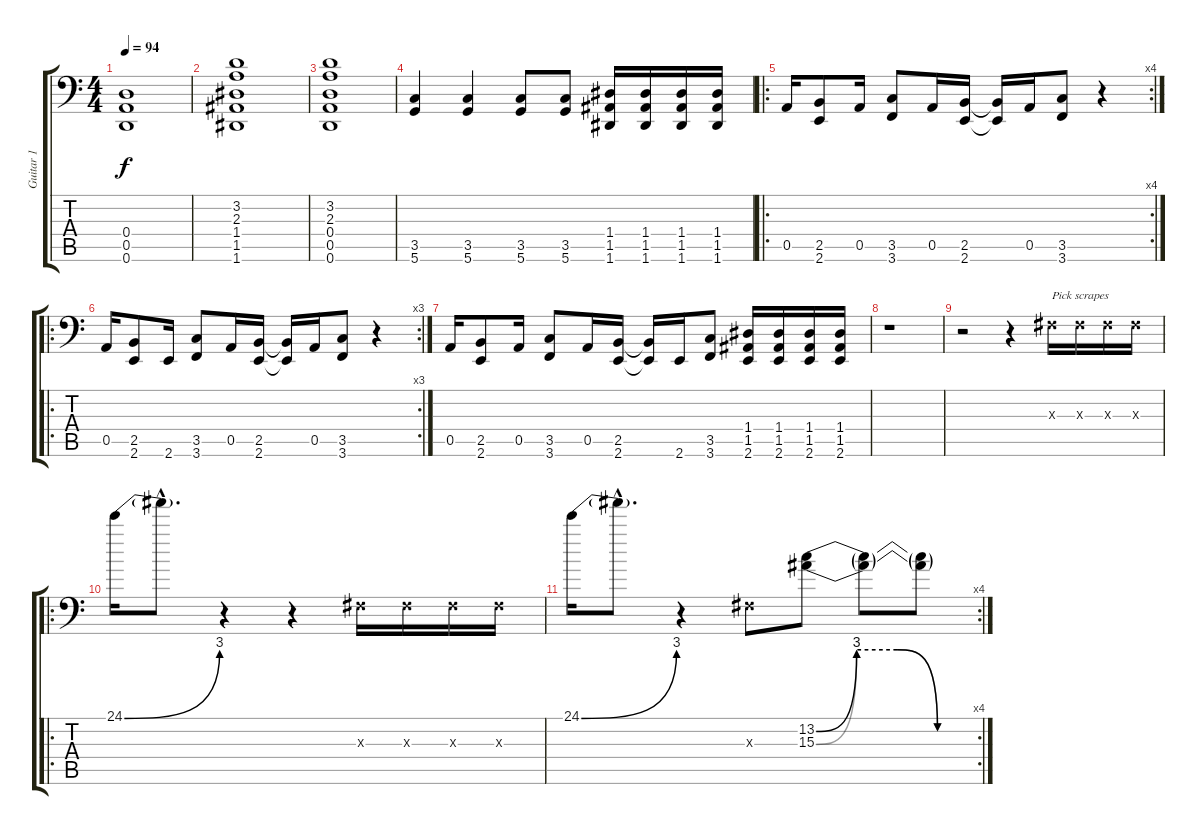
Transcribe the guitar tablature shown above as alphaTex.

\track ("Guitar 1" "Guitar 1") {instrument distortionguitar}
\staff {score tabs}
\tuning (E3 B2 G2 D2 A1 D1) {hide}
\ts (4 4)
\tempo 94
\clef f4
\ks c
(0.4 0.5 0.6).1{dy f} |
(3.2 2.3 1.4 1.5 1.6).1 |
(3.2 2.3 0.4 0.5 0.6).1 |
(3.5 5.6).4 (3.5 5.6).4 (3.5 5.6).8 (3.5 5.6).8 (1.4 1.5 1.6).16 (1.4 1.5 1.6).16 (1.4 1.5 1.6).16 (1.4 1.5 1.6).16 |
\ro
\rc 4
0.5.16 (2.5 2.6).8 0.5.16 (3.5 3.6).8 0.5.16 (2.5 2.6).16 (2.5{t} 2.6{t}).16 0.5.16 (3.5 3.6).8 r.4 |
\ro
\rc 3
0.5.16 (2.5 2.6).8 2.6.16 (3.5 3.6).8 0.5.16 (2.5 2.6).16 (2.5{t} 2.6{t}).16 0.5.16 (3.5 3.6).8 r.4 |
0.5.16 (2.5 2.6).8 0.5.16 (3.5 3.6).8 0.5.16 (2.5 2.6).16 (2.5{t} 2.6{t}).16 2.6.16 (3.5 3.6).8 (1.4 1.5 2.6).16 (1.4 1.5 2.6).16 (1.4 1.5 2.6).16 (1.4 1.5 2.6).16 |
r.1 |
r.2 r.4 -1.3{x}.16{txt "Pick scrapes"} -1.3{x}.16 -1.3{x}.16 -1.3{x}.16 |
\ro
24.1{be (bend 0 0 60 12)}.16 24.1{hac t}.8{d} r.4 r.4 -1.3{x}.16 -1.3{x}.16 -1.3{x}.16 -1.3{x}.16 |
\rc 4
24.1{be (bend 0 0 60 12)}.16 24.1{hac t}.8{d} r.4 -1.3{x}.8 (13.2{be (custom 0 0 15 12 30 12 45 0 60 0)} 15.3{be (custom 0 0 15 12 30 12 45 0 60 0)}).8 (13.2{t} 15.3{t}).8 (13.2{t} 15.3{t}).8
